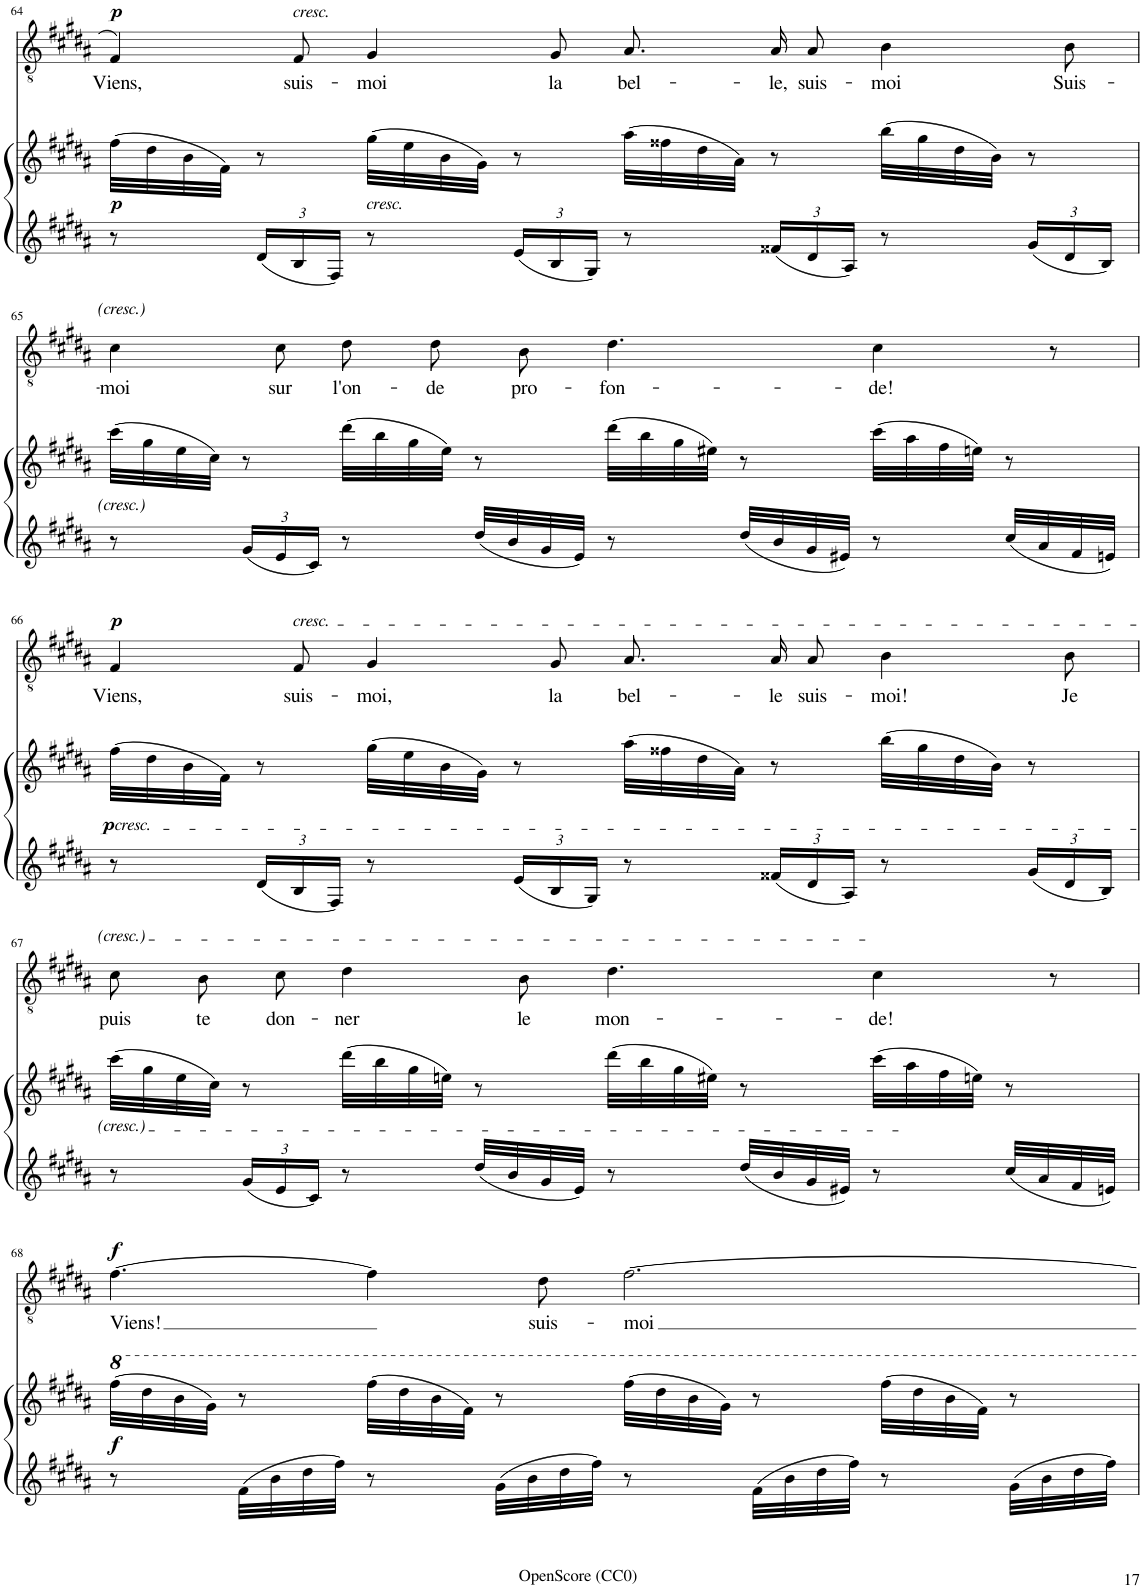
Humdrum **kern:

**kern	**kern	**dynam	**kern	**text	**dynam
*part2	*part2	*part2	*part1	*part1	*part1
*staff3	*staff2	*staff2/3	*staff1	*staff1	*staff1
*I"Piano	*	*	*I"Tenor	*	*
*I'Pno	*	*	*	*	*
!!LO:PB:g=z
*clefG2	*clefG2	*	*clefGv2	*	*
*k[f#c#g#d#a#]	*k[f#c#g#d#a#]	*	*k[f#c#g#d#a#]	*	*
*M4/4	*M4/4	*	*M12/8	*	*
=64	=64	=64	=64	=64	=64
!	!	!LO:DY:b	!	!LO:LY:b	!LO:DY:a
8r	(32ff#\LLL	p	4F#/	Viens,	p
.	32dd#\	.	.	.	.
.	32b\	.	.	.	.
.	32f#\JJJ)	.	.	.	.
*Xbrackettup	*	*	*	*	*
24d#/LL	8r	.	.	.	.
24B/	.	.	.	.	.
24F#/JJ	.	.	.	.	.
!	!	!	!LO:TX:a:i:t=cresc.	!	!
!	!LO:TX:b:i:t=cresc.	!	!	!	!
!	!	!	!	!LO:LY:b	!
8r	(32gg#\LLL	.	8F#/	suis-	.
.	32ee\	.	.	.	.
.	32b\	.	.	.	.
.	32g#\JJJ)	.	.	.	.
!	!	!	!	!LO:LY:b	!
24e/LL	8r	.	4G#/	-moi	.
24B/	.	.	.	.	.
24G#/JJ	.	.	.	.	.
8r	(32aa#\LLL	.	.	.	.
.	32ff##X\	.	.	.	.
.	32dd#\	.	.	.	.
.	32a#\JJJ)	.	.	.	.
!	!	!	!	!LO:LY:b	!
24f##X/LL	8r	.	8G#/	la	.
24d#/	.	.	.	.	.
24A#/JJ	.	.	.	.	.
!	!	!	!	!LO:LY:b	!
8r	(32bb\LLL	.	8.A#/L	bel-	.
.	32gg#\	.	.	.	.
.	32dd#\	.	.	.	.
.	32b\JJJ)	.	.	.	.
24g#/LL	8r	.	.	.	.
24d#/	.	.	.	.	.
!	!	!	!	!LO:LY:b	!
.	.	.	16A#/K	-le,	.
24B/JJ	.	.	.	.	.
!	!	!	!	!LO:LY:b	!
2ryy	2ryy	.	8A#/J	suis-	.
!	!	!	!	!LO:LY:b	!
.	.	.	4B\	-moi	.
!	!	!	!	!LO:LY:b	!
.	.	.	8B\	Suis-	.
!!LO:LB:g=z
=65	=65	=65	=65	=65	=65
!	!	!	!	!LO:LY:b	!
8r	(32ccc#\LLL	.	4c#\	-moi	.
.	32gg#\	.	.	.	.
.	32ee\	.	.	.	.
.	32cc#\JJJ)	.	.	.	.
24g#/LL	8r	.	.	.	.
24e/	.	.	.	.	.
24c#/JJ	.	.	.	.	.
!	!	!	!	!LO:LY:b	!
8r	(32ddd#\LLL	.	8c#\	sur	.
.	32bb\	.	.	.	.
.	32gg#\	.	.	.	.
.	32ee\JJJ)	.	.	.	.
!	!	!	!	!LO:LY:b	!
32dd#/LLL	8r	.	8d#\L	l'on-	.
32b/	.	.	.	.	.
32g#/	.	.	.	.	.
32e/JJJ	.	.	.	.	.
!	!	!	!	!LO:LY:b	!
8r	(32ddd#\LLL	.	8d#\	-de	.
.	32bb\	.	.	.	.
.	32gg#\	.	.	.	.
.	32ee#X\JJJ)	.	.	.	.
!	!	!	!	!LO:LY:b	!
32dd#/LLL	8r	.	8B\J	pro-	.
32b/	.	.	.	.	.
32g#/	.	.	.	.	.
32e#X/JJJ	.	.	.	.	.
!	!	!	!	!LO:LY:b	!
8r	(32ccc#\LLL	.	4.d#\	-fon-	.
.	32aa#\	.	.	.	.
.	32ff#\	.	.	.	.
.	32een\JJJ)	.	.	.	.
32cc#/LLL	8r	.	.	.	.
32a#/	.	.	.	.	.
32f#/	.	.	.	.	.
32en/JJJ	.	.	.	.	.
2ryy	2ryy	.	.	.	.
!	!	!	!	!LO:LY:b	!
.	.	.	4c#\	-de!	.
.	.	.	8r	.	.
!!LO:LB:g=z
=66	=66	=66	=66	=66	=66
!	!LO:TX:b:i:t=cresc.	!	!	!	!
!	!	!LO:DY:b	!	!LO:LY:b	!LO:DY:a
8r	(32ff#\LLL	p	4F#/	Viens,	p
.	32dd#\	.	.	.	.
.	32b\	.	.	.	.
.	32f#\JJJ)	.	.	.	.
24d#/LL	8r	.	.	.	.
24B/	.	.	.	.	.
24F#/JJ	.	.	.	.	.
!	!	!	!LO:TX:a:i:t=cresc.	!	!
!	!	!	!	!LO:LY:b	!
8r	(32gg#\LLL	.	8F#/	suis-	.
.	32ee\	.	.	.	.
.	32b\	.	.	.	.
.	32g#\JJJ)	.	.	.	.
!	!	!	!	!LO:LY:b	!
24e/LL	8r	.	4G#/	-moi,	.
24B/	.	.	.	.	.
24G#/JJ	.	.	.	.	.
8r	(32aa#\LLL	.	.	.	.
.	32ff##X\	.	.	.	.
.	32dd#\	.	.	.	.
.	32a#\JJJ)	.	.	.	.
!	!	!	!	!LO:LY:b	!
24f##X/LL	8r	.	8G#/	la	.
24d#/	.	.	.	.	.
24A#/JJ	.	.	.	.	.
!	!	!	!	!LO:LY:b	!
8r	(32bb\LLL	.	8.A#/L	bel-	.
.	32gg#\	.	.	.	.
.	32dd#\	.	.	.	.
.	32b\JJJ)	.	.	.	.
24g#/LL	8r	.	.	.	.
24d#/	.	.	.	.	.
!	!	!	!	!LO:LY:b	!
.	.	.	16A#/K	-le	.
24B/JJ	.	.	.	.	.
!	!	!	!	!LO:LY:b	!
2ryy	2ryy	.	8A#/J	suis-	.
!	!	!	!	!LO:LY:b	!
.	.	.	4B\	-moi!	.
!	!	!	!	!LO:LY:b	!
.	.	.	8B\	Je	.
!!LO:LB:g=z
=67	=67	=67	=67	=67	=67
!	!	!	!	!LO:LY:b	!
8r	(32ccc#\LLL	.	8c#\L	puis	.
.	32gg#\	.	.	.	.
.	32ee\	.	.	.	.
.	32cc#\JJJ)	.	.	.	.
!	!	!	!	!LO:LY:b	!
24g#/LL	8r	.	8B\	te	.
24e/	.	.	.	.	.
24c#/JJ	.	.	.	.	.
!	!	!	!	!LO:LY:b	!
8r	(32ddd#\LLL	.	8c#\J	don-	.
.	32bb\	.	.	.	.
.	32gg#\	.	.	.	.
.	32een\JJJ)	.	.	.	.
!	!	!	!	!LO:LY:b	!
32dd#/LLL	8r	.	4d#\	-ner	.
32b/	.	.	.	.	.
32g#/	.	.	.	.	.
32e/JJJ	.	.	.	.	.
8r	(32ddd#\LLL	.	.	.	.
.	32bb\	.	.	.	.
.	32gg#\	.	.	.	.
.	32ee#X\JJJ)	.	.	.	.
!	!	!	!	!LO:LY:b	!
32dd#/LLL	8r	.	8B\	le	.
32b/	.	.	.	.	.
32g#/	.	.	.	.	.
32e#X/JJJ	.	.	.	.	.
!	!	!	!	!LO:LY:b	!
8r	(32ccc#\LLL	.	4.d#\	mon-	.
.	32aa#\	.	.	.	.
.	32ff#\	.	.	.	.
.	32een\JJJ)	.	.	.	.
32cc#/LLL	8r	.	.	.	.
32a#/	.	.	.	.	.
32f#/	.	.	.	.	.
32en/JJJ	.	.	.	.	.
2ryy	2ryy	.	.	.	.
!	!	!	!	!LO:LY:b	!
.	.	.	4c#\	-de!	.
.	.	.	8r	.	.
!!LO:LB:g=z
=68	=68	=68	=68	=68	=68
!	!	!LO:DY:b	!	!LO:LY:b	!LO:DY:a
8r	(32fff#\LLL	f	[4.f#\	Viens!	f
.	32ddd#\	.	.	.	.
.	32bb\	.	.	.	.
.	32gg#\JJJ)	.	.	.	.
32f#\LLL	8r	.	.	.	.
32b\	.	.	.	.	.
32dd#\	.	.	.	.	.
32ff#\JJJ	.	.	.	.	.
8r	(32fff#\LLL	.	.	.	.
.	32ddd#\	.	.	.	.
.	32bb\	.	.	.	.
.	32ff#\JJJ)	.	.	.	.
32g#\LLL	8r	.	4f#\]	.	.
32b\	.	.	.	.	.
32dd#\	.	.	.	.	.
32ff#\JJJ	.	.	.	.	.
8r	(32fff#\LLL	.	.	.	.
.	32ddd#\	.	.	.	.
.	32bb\	.	.	.	.
.	32gg#\JJJ)	.	.	.	.
!	!	!	!	!LO:LY:b	!
32f#\LLL	8r	.	8d#\	suis-	.
32b\	.	.	.	.	.
32dd#\	.	.	.	.	.
32ff#\JJJ	.	.	.	.	.
!	!	!	!	!LO:LY:b	!
8r	(32fff#\LLL	.	[2.f#\	-moi	.
.	32ddd#\	.	.	.	.
.	32bb\	.	.	.	.
.	32ff#\JJJ)	.	.	.	.
32g#\LLL	8r	.	.	.	.
32b\	.	.	.	.	.
32dd#\	.	.	.	.	.
32ff#\JJJ	.	.	.	.	.
2ryy	2ryy	.	.	.	.
=	=	=	=	=	=
*-	*-	*-	*-	*-	*-
